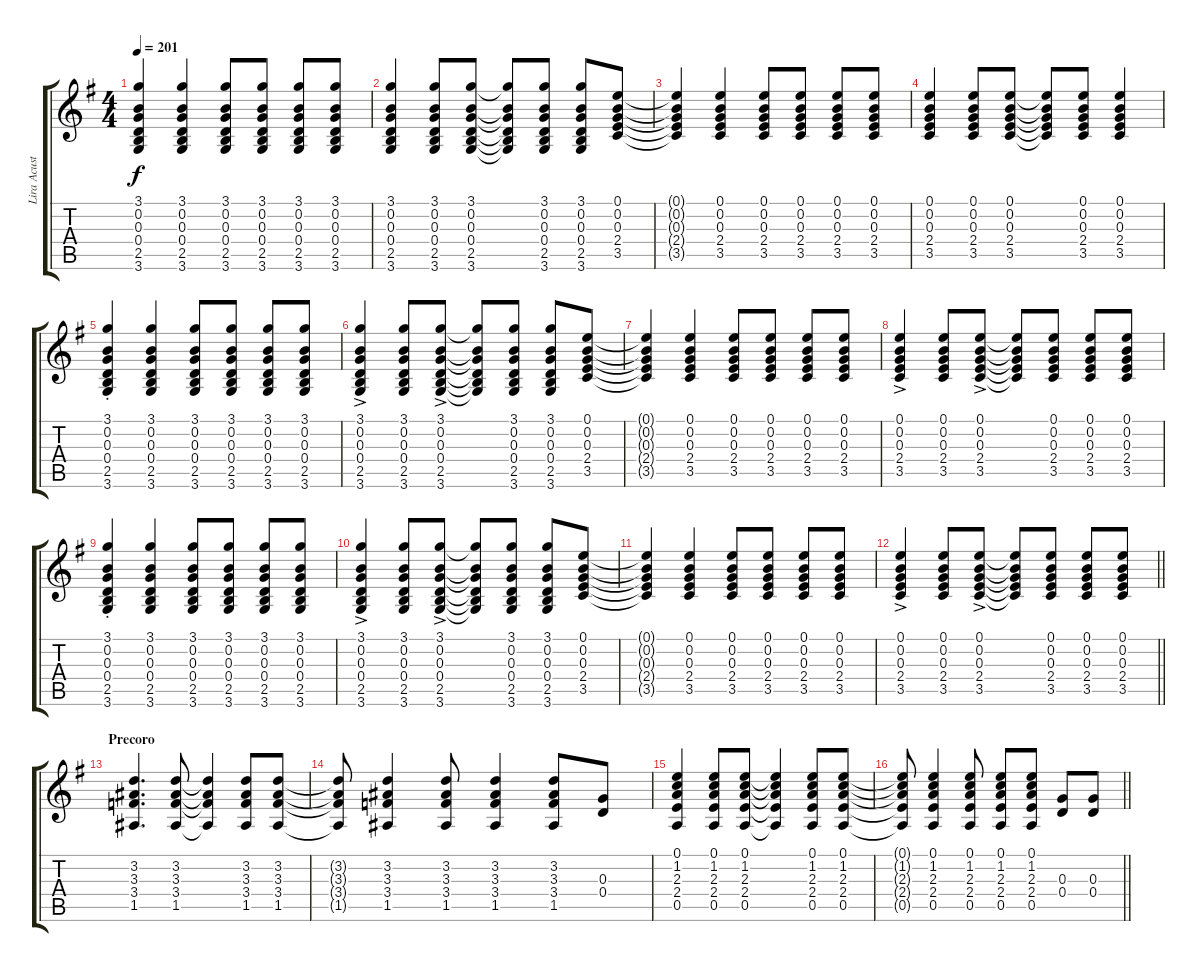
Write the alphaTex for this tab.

\track ("Lira Acustica" "Lira Acust") {instrument acousticguitarsteel}
\staff {score tabs}
\tuning (E4 B3 G3 D3 A2 E2) {hide}
\ts (4 4)
\tempo 201
\clef g2
\ks g
(3.1 0.2 0.3 0.4 2.5 3.6).4{dy f} (3.1 0.2 0.3 0.4 2.5 3.6).4 (3.1 0.2 0.3 0.4 2.5 3.6).8 (3.1 0.2 0.3 0.4 2.5 3.6).8 (3.1 0.2 0.3 0.4 2.5 3.6).8 (3.1 0.2 0.3 0.4 2.5 3.6).8 |
(3.1 0.2 0.3 0.4 2.5 3.6).4 (3.1 0.2 0.3 0.4 2.5 3.6).8 (3.1 0.2 0.3 0.4 2.5 3.6).8 (3.1{t} 0.2{t} 0.3{t} 0.4{t} 2.5{t} 3.6{t}).8 (3.1 0.2 0.3 0.4 2.5 3.6).8 (3.1 0.2 0.3 0.4 2.5 3.6).8 (0.1 0.2 0.3 2.4 3.5).8 |
(0.1{t} 0.2{t} 0.3{t} 2.4{t} 3.5{t}).4 (0.1 0.2 0.3 2.4 3.5).4 (0.1 0.2 0.3 2.4 3.5).8 (0.1 0.2 0.3 2.4 3.5).8 (0.1 0.2 0.3 2.4 3.5).8 (0.1 0.2 0.3 2.4 3.5).8 |
(0.1 0.2 0.3 2.4 3.5).4 (0.1 0.2 0.3 2.4 3.5).8 (0.1 0.2 0.3 2.4 3.5).8 (0.1{t} 0.2{t} 0.3{t} 2.4{t} 3.5{t}).8 (0.1 0.2 0.3 2.4 3.5).8 (0.1 0.2 0.3 2.4 3.5).4 |
(3.1{st} 0.2{st} 0.3{st} 0.4{st} 2.5{st} 3.6{st}).4 (3.1 0.2 0.3 0.4 2.5 3.6).4 (3.1 0.2 0.3 0.4 2.5 3.6).8 (3.1 0.2 0.3 0.4 2.5 3.6).8 (3.1 0.2 0.3 0.4 2.5 3.6).8 (3.1 0.2 0.3 0.4 2.5 3.6).8 |
(3.1{ac} 0.2{ac} 0.3{ac} 0.4{ac} 2.5{ac} 3.6{ac}).4 (3.1 0.2 0.3 0.4 2.5 3.6).8 (3.1{ac} 0.2{ac} 0.3{ac} 0.4{ac} 2.5{ac} 3.6{ac}).8 (3.1{t} 0.2{t} 0.3{t} 0.4{t} 2.5{t} 3.6{t}).8 (3.1 0.2 0.3 0.4 2.5 3.6).8 (3.1 0.2 0.3 0.4 2.5 3.6).8 (0.1 0.2 0.3 2.4 3.5).8 |
(0.1{t} 0.2{t} 0.3{t} 2.4{t} 3.5{t}).4 (0.1 0.2 0.3 2.4 3.5).4 (0.1 0.2 0.3 2.4 3.5).8 (0.1 0.2 0.3 2.4 3.5).8 (0.1 0.2 0.3 2.4 3.5).8 (0.1 0.2 0.3 2.4 3.5).8 |
(0.1{ac} 0.2{ac} 0.3{ac} 2.4{ac} 3.5{ac}).4 (0.1 0.2 0.3 2.4 3.5).8 (0.1{ac} 0.2{ac} 0.3{ac} 2.4{ac} 3.5{ac}).8 (0.1{t} 0.2{t} 0.3{t} 2.4{t} 3.5{t}).8 (0.1 0.2 0.3 2.4 3.5).8 (0.1 0.2 0.3 2.4 3.5).8 (0.1 0.2 0.3 2.4 3.5).8 |
(3.1{st} 0.2{st} 0.3{st} 0.4{st} 2.5{st} 3.6{st}).4 (3.1 0.2 0.3 0.4 2.5 3.6).4 (3.1 0.2 0.3 0.4 2.5 3.6).8 (3.1 0.2 0.3 0.4 2.5 3.6).8 (3.1 0.2 0.3 0.4 2.5 3.6).8 (3.1 0.2 0.3 0.4 2.5 3.6).8 |
(3.1{ac} 0.2{ac} 0.3{ac} 0.4{ac} 2.5{ac} 3.6{ac}).4 (3.1 0.2 0.3 0.4 2.5 3.6).8 (3.1{ac} 0.2{ac} 0.3{ac} 0.4{ac} 2.5{ac} 3.6{ac}).8 (3.1{t} 0.2{t} 0.3{t} 0.4{t} 2.5{t} 3.6{t}).8 (3.1 0.2 0.3 0.4 2.5 3.6).8 (3.1 0.2 0.3 0.4 2.5 3.6).8 (0.1 0.2 0.3 2.4 3.5).8 |
(0.1{t} 0.2{t} 0.3{t} 2.4{t} 3.5{t}).4 (0.1 0.2 0.3 2.4 3.5).4 (0.1 0.2 0.3 2.4 3.5).8 (0.1 0.2 0.3 2.4 3.5).8 (0.1 0.2 0.3 2.4 3.5).8 (0.1 0.2 0.3 2.4 3.5).8 |
\barLineRight lightlight
(0.1{ac} 0.2{ac} 0.3{ac} 2.4{ac} 3.5{ac}).4 (0.1 0.2 0.3 2.4 3.5).8 (0.1{ac} 0.2{ac} 0.3{ac} 2.4{ac} 3.5{ac}).8 (0.1{t} 0.2{t} 0.3{t} 2.4{t} 3.5{t}).8 (0.1 0.2 0.3 2.4 3.5).8 (0.1 0.2 0.3 2.4 3.5).8 (0.1 0.2 0.3 2.4 3.5).8 |
\section ("" "Precoro")
(3.2 3.3 3.4 1.5).4{d} (3.2 3.3 3.4 1.5).8 (3.2{t} 3.3{t} 3.4{t} 1.5{t}).4 (3.2 3.3 3.4 1.5).8 (3.2 3.3 3.4 1.5).8 |
(3.2{t} 3.3{t} 3.4{t} 1.5{t}).8 (3.2 3.3 3.4 1.5).4 (3.2 3.3 3.4 1.5).8 (3.2 3.3 3.4 1.5).4 (3.2 3.3 3.4 1.5).8 (0.3 0.4).8 |
(0.1 1.2 2.3 2.4 0.5).4 (0.1 1.2 2.3 2.4 0.5).8 (0.1 1.2 2.3 2.4 0.5).8 (0.1{t} 1.2{t} 2.3{t} 2.4{t} 0.5{t}).4 (0.1 1.2 2.3 2.4 0.5).8 (0.1 1.2 2.3 2.4 0.5).8 |
\barLineRight lightlight
(0.1{t} 1.2{t} 2.3{t} 2.4{t} 0.5{t}).8 (0.1 1.2 2.3 2.4 0.5).4 (0.1 1.2 2.3 2.4 0.5).8 (0.1 1.2 2.3 2.4 0.5).8 (0.1 1.2 2.3 2.4 0.5).8 (0.3 0.4).8 (0.3 0.4).8
